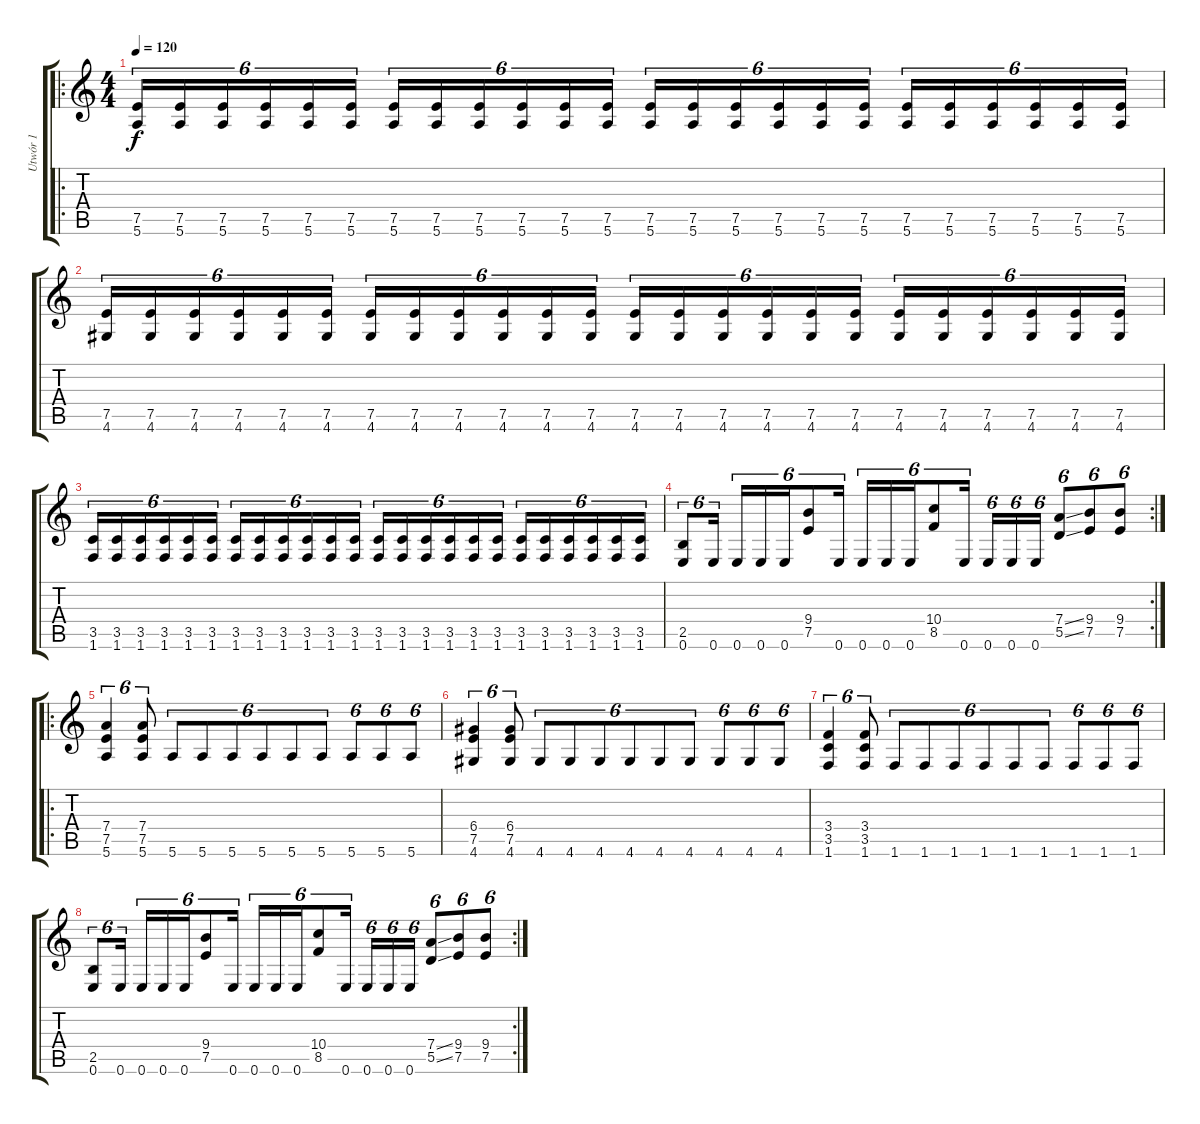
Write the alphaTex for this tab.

\track ("Utwór 1" "Utwór 1") {instrument acousticguitarnylon}
\staff {score tabs}
\tuning (E4 B3 G3 D3 A2 E2) {hide}
\ro
\ts (4 4)
\tempo 120
\clef g2
\ks c
(7.5 5.6).16{tu (6 4) dy f} (7.5 5.6).16{tu (6 4)} (7.5 5.6).16{tu (6 4)} (7.5 5.6).16{tu (6 4)} (7.5 5.6).16{tu (6 4)} (7.5 5.6).16{tu (6 4)} (7.5 5.6).16{tu (6 4)} (7.5 5.6).16{tu (6 4)} (7.5 5.6).16{tu (6 4)} (7.5 5.6).16{tu (6 4)} (7.5 5.6).16{tu (6 4)} (7.5 5.6).16{tu (6 4)} (7.5 5.6).16{tu (6 4)} (7.5 5.6).16{tu (6 4)} (7.5 5.6).16{tu (6 4)} (7.5 5.6).16{tu (6 4)} (7.5 5.6).16{tu (6 4)} (7.5 5.6).16{tu (6 4)} (7.5 5.6).16{tu (6 4)} (7.5 5.6).16{tu (6 4)} (7.5 5.6).16{tu (6 4)} (7.5 5.6).16{tu (6 4)} (7.5 5.6).16{tu (6 4)} (7.5 5.6).16{tu (6 4)} |
(7.5 4.6).16{tu (6 4)} (7.5 4.6).16{tu (6 4)} (7.5 4.6).16{tu (6 4)} (7.5 4.6).16{tu (6 4)} (7.5 4.6).16{tu (6 4)} (7.5 4.6).16{tu (6 4)} (7.5 4.6).16{tu (6 4)} (7.5 4.6).16{tu (6 4)} (7.5 4.6).16{tu (6 4)} (7.5 4.6).16{tu (6 4)} (7.5 4.6).16{tu (6 4)} (7.5 4.6).16{tu (6 4)} (7.5 4.6).16{tu (6 4)} (7.5 4.6).16{tu (6 4)} (7.5 4.6).16{tu (6 4)} (7.5 4.6).16{tu (6 4)} (7.5 4.6).16{tu (6 4)} (7.5 4.6).16{tu (6 4)} (7.5 4.6).16{tu (6 4)} (7.5 4.6).16{tu (6 4)} (7.5 4.6).16{tu (6 4)} (7.5 4.6).16{tu (6 4)} (7.5 4.6).16{tu (6 4)} (7.5 4.6).16{tu (6 4)} |
(3.5 1.6).16{tu (6 4)} (3.5 1.6).16{tu (6 4)} (3.5 1.6).16{tu (6 4)} (3.5 1.6).16{tu (6 4)} (3.5 1.6).16{tu (6 4)} (3.5 1.6).16{tu (6 4)} (3.5 1.6).16{tu (6 4)} (3.5 1.6).16{tu (6 4)} (3.5 1.6).16{tu (6 4)} (3.5 1.6).16{tu (6 4)} (3.5 1.6).16{tu (6 4)} (3.5 1.6).16{tu (6 4)} (3.5 1.6).16{tu (6 4)} (3.5 1.6).16{tu (6 4)} (3.5 1.6).16{tu (6 4)} (3.5 1.6).16{tu (6 4)} (3.5 1.6).16{tu (6 4)} (3.5 1.6).16{tu (6 4)} (3.5 1.6).16{tu (6 4)} (3.5 1.6).16{tu (6 4)} (3.5 1.6).16{tu (6 4)} (3.5 1.6).16{tu (6 4)} (3.5 1.6).16{tu (6 4)} (3.5 1.6).16{tu (6 4)} |
\rc 2
(2.5 0.6).8{tu (6 4)} 0.6.16{tu (6 4)} 0.6.16{tu (6 4)} 0.6.16{tu (6 4)} 0.6.16{tu (6 4)} (9.4 7.5).8{tu (6 4)} 0.6.16{tu (6 4)} 0.6.16{tu (6 4)} 0.6.16{tu (6 4)} 0.6.16{tu (6 4)} (10.4 8.5).8{tu (6 4)} 0.6.16{tu (6 4)} 0.6.16{tu (6 4)} 0.6.16{tu (6 4)} 0.6.16{tu (6 4)} (7.4{ss} 5.5{ss}).8{tu (6 4)} (9.4 7.5).8{tu (6 4)} (9.4 7.5).8{tu (6 4)} |
\ro
(7.4 7.5 5.6).4{tu (6 4)} (7.4 7.5 5.6).8{tu (6 4)} 5.6.8{tu (6 4)} 5.6.8{tu (6 4)} 5.6.8{tu (6 4)} 5.6.8{tu (6 4)} 5.6.8{tu (6 4)} 5.6.8{tu (6 4)} 5.6.8{tu (6 4)} 5.6.8{tu (6 4)} 5.6.8{tu (6 4)} |
(6.4 7.5 4.6).4{tu (6 4)} (6.4 7.5 4.6).8{tu (6 4)} 4.6.8{tu (6 4)} 4.6.8{tu (6 4)} 4.6.8{tu (6 4)} 4.6.8{tu (6 4)} 4.6.8{tu (6 4)} 4.6.8{tu (6 4)} 4.6.8{tu (6 4)} 4.6.8{tu (6 4)} 4.6.8{tu (6 4)} |
(3.4 3.5 1.6).4{tu (6 4)} (3.4 3.5 1.6).8{tu (6 4)} 1.6.8{tu (6 4)} 1.6.8{tu (6 4)} 1.6.8{tu (6 4)} 1.6.8{tu (6 4)} 1.6.8{tu (6 4)} 1.6.8{tu (6 4)} 1.6.8{tu (6 4)} 1.6.8{tu (6 4)} 1.6.8{tu (6 4)} |
\rc 2
(2.5 0.6).8{tu (6 4)} 0.6.16{tu (6 4)} 0.6.16{tu (6 4)} 0.6.16{tu (6 4)} 0.6.16{tu (6 4)} (9.4 7.5).8{tu (6 4)} 0.6.16{tu (6 4)} 0.6.16{tu (6 4)} 0.6.16{tu (6 4)} 0.6.16{tu (6 4)} (10.4 8.5).8{tu (6 4)} 0.6.16{tu (6 4)} 0.6.16{tu (6 4)} 0.6.16{tu (6 4)} 0.6.16{tu (6 4)} (7.4{ss} 5.5{ss}).8{tu (6 4)} (9.4 7.5).8{tu (6 4)} (9.4 7.5).8{tu (6 4)}
